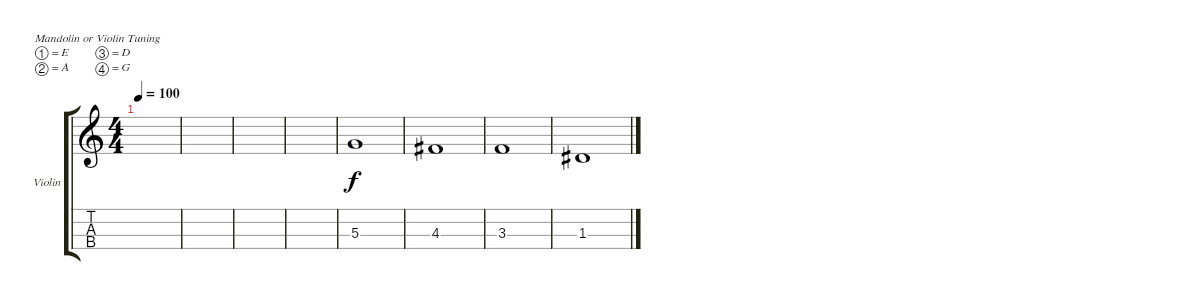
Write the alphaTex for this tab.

\defaultSystemsLayout 4
\bracketExtendMode groupsimilarinstruments
\firstSystemTrackNameOrientation horizontal
\otherSystemsTrackNameOrientation horizontal
\defaultBarNumberDisplay FirstOfSystem
\track ("Violin" "Violin") {instrument violin}
\staff {score tabs}
\tuning (E5 A4 D4 G3)
\ts (4 4)
\tempo 100
\clef g2
\ks c
|
|
|
|
5.3.1 |
4.3.1 |
3.3.1 |
1.3.1
